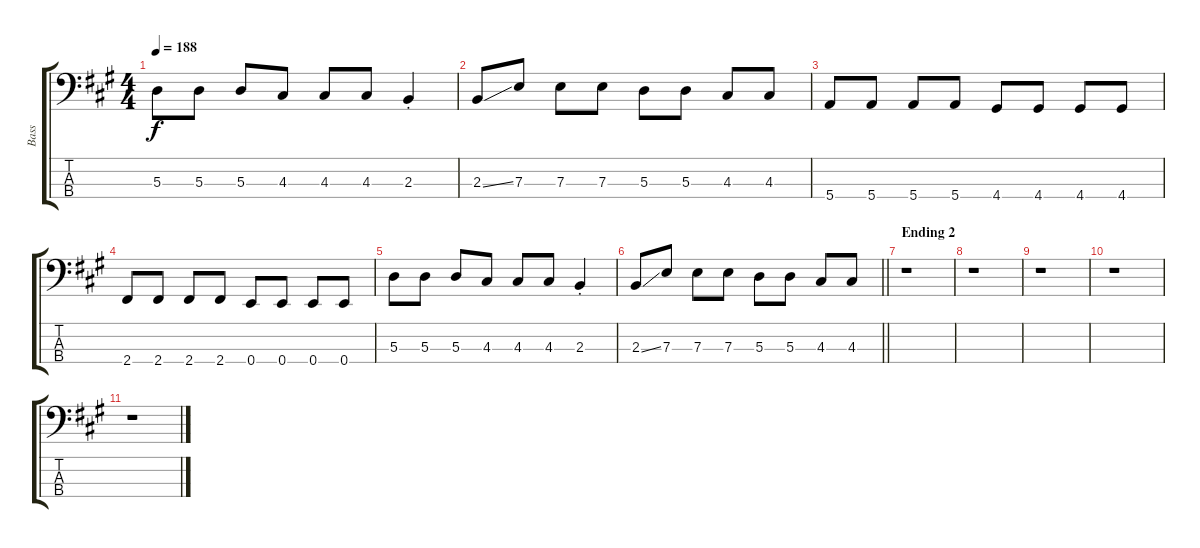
\track ("Bass" "Bass") {instrument electricbasspick}
\staff {score tabs}
\tuning (G2 D2 A1 E1) {hide}
\ts (4 4)
\tempo 188
\clef f4
\ks a
5.3.8{dy f} 5.3.8 5.3.8 4.3.8 4.3.8 4.3.8 2.3{st}.4 |
2.3{ss}.8 7.3.8 7.3.8 7.3.8 5.3.8 5.3.8 4.3.8 4.3.8 |
5.4.8 5.4.8 5.4.8 5.4.8 4.4.8 4.4.8 4.4.8 4.4.8 |
2.4.8 2.4.8 2.4.8 2.4.8 0.4.8 0.4.8 0.4.8 0.4.8 |
5.3.8 5.3.8 5.3.8 4.3.8 4.3.8 4.3.8 2.3{st}.4 |
\barLineRight lightlight
2.3{ss}.8 7.3.8 7.3.8 7.3.8 5.3.8 5.3.8 4.3.8 4.3.8 |
\section ("" "Ending 2")
r.1 |
r.1 |
r.1 |
r.1 |
r.1
